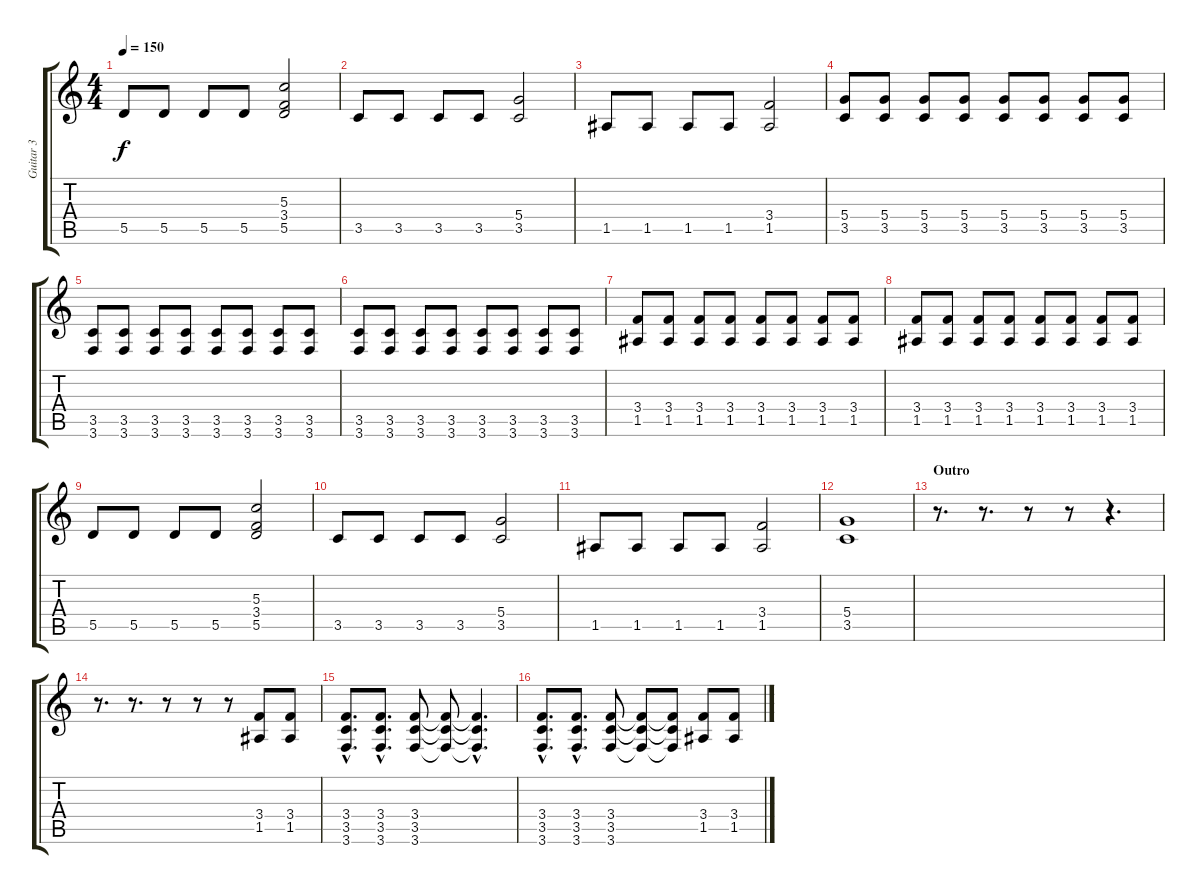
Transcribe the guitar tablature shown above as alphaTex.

\track ("Guitar 3" "Guitar 3") {instrument overdrivenguitar}
\staff {score tabs}
\tuning (E4 B3 G3 D3 A2 D2) {hide}
\ts (4 4)
\tempo 150
\clef g2
\ks c
5.5.8{dy f} 5.5.8 5.5.8 5.5.8 (5.3 3.4 5.5).2 |
3.5.8 3.5.8 3.5.8 3.5.8 (5.4 3.5).2 |
1.5.8 1.5.8 1.5.8 1.5.8 (3.4 1.5).2 |
(5.4 3.5).8 (5.4 3.5).8 (5.4 3.5).8 (5.4 3.5).8 (5.4 3.5).8 (5.4 3.5).8 (5.4 3.5).8 (5.4 3.5).8 |
(3.5 3.6).8 (3.5 3.6).8 (3.5 3.6).8 (3.5 3.6).8 (3.5 3.6).8 (3.5 3.6).8 (3.5 3.6).8 (3.5 3.6).8 |
(3.5 3.6).8 (3.5 3.6).8 (3.5 3.6).8 (3.5 3.6).8 (3.5 3.6).8 (3.5 3.6).8 (3.5 3.6).8 (3.5 3.6).8 |
(3.4 1.5).8 (3.4 1.5).8 (3.4 1.5).8 (3.4 1.5).8 (3.4 1.5).8 (3.4 1.5).8 (3.4 1.5).8 (3.4 1.5).8 |
(3.4 1.5).8 (3.4 1.5).8 (3.4 1.5).8 (3.4 1.5).8 (3.4 1.5).8 (3.4 1.5).8 (3.4 1.5).8 (3.4 1.5).8 |
5.5.8 5.5.8 5.5.8 5.5.8 (5.3 3.4 5.5).2 |
3.5.8 3.5.8 3.5.8 3.5.8 (5.4 3.5).2 |
1.5.8 1.5.8 1.5.8 1.5.8 (3.4 1.5).2 |
(5.4 3.5).1 |
\section ("" "Outro")
r.8{d instrument overdrivenguitar} r.8{d} r.8 r.8 r.4{d} |
r.8{d} r.8{d} r.8 r.8 r.8 (3.4 1.5).8 (3.4 1.5).8 |
(3.4{hac} 3.5{hac} 3.6{hac}).8{d} (3.4{hac} 3.5{hac} 3.6{hac}).8{d} (3.4 3.5 3.6).8 (3.4{t} 3.5{t} 3.6{t}).8 (3.4{hac t} 3.5{hac t} 3.6{hac t}).4{d} |
(3.4{hac} 3.5{hac} 3.6{hac}).8{d} (3.4{hac} 3.5{hac} 3.6{hac}).8{d} (3.4 3.5 3.6).8 (3.4{t} 3.5{t} 3.6{t}).8 (3.4{t} 3.5{t} 3.6{t}).8 (3.4 1.5).8 (3.4 1.5).8
